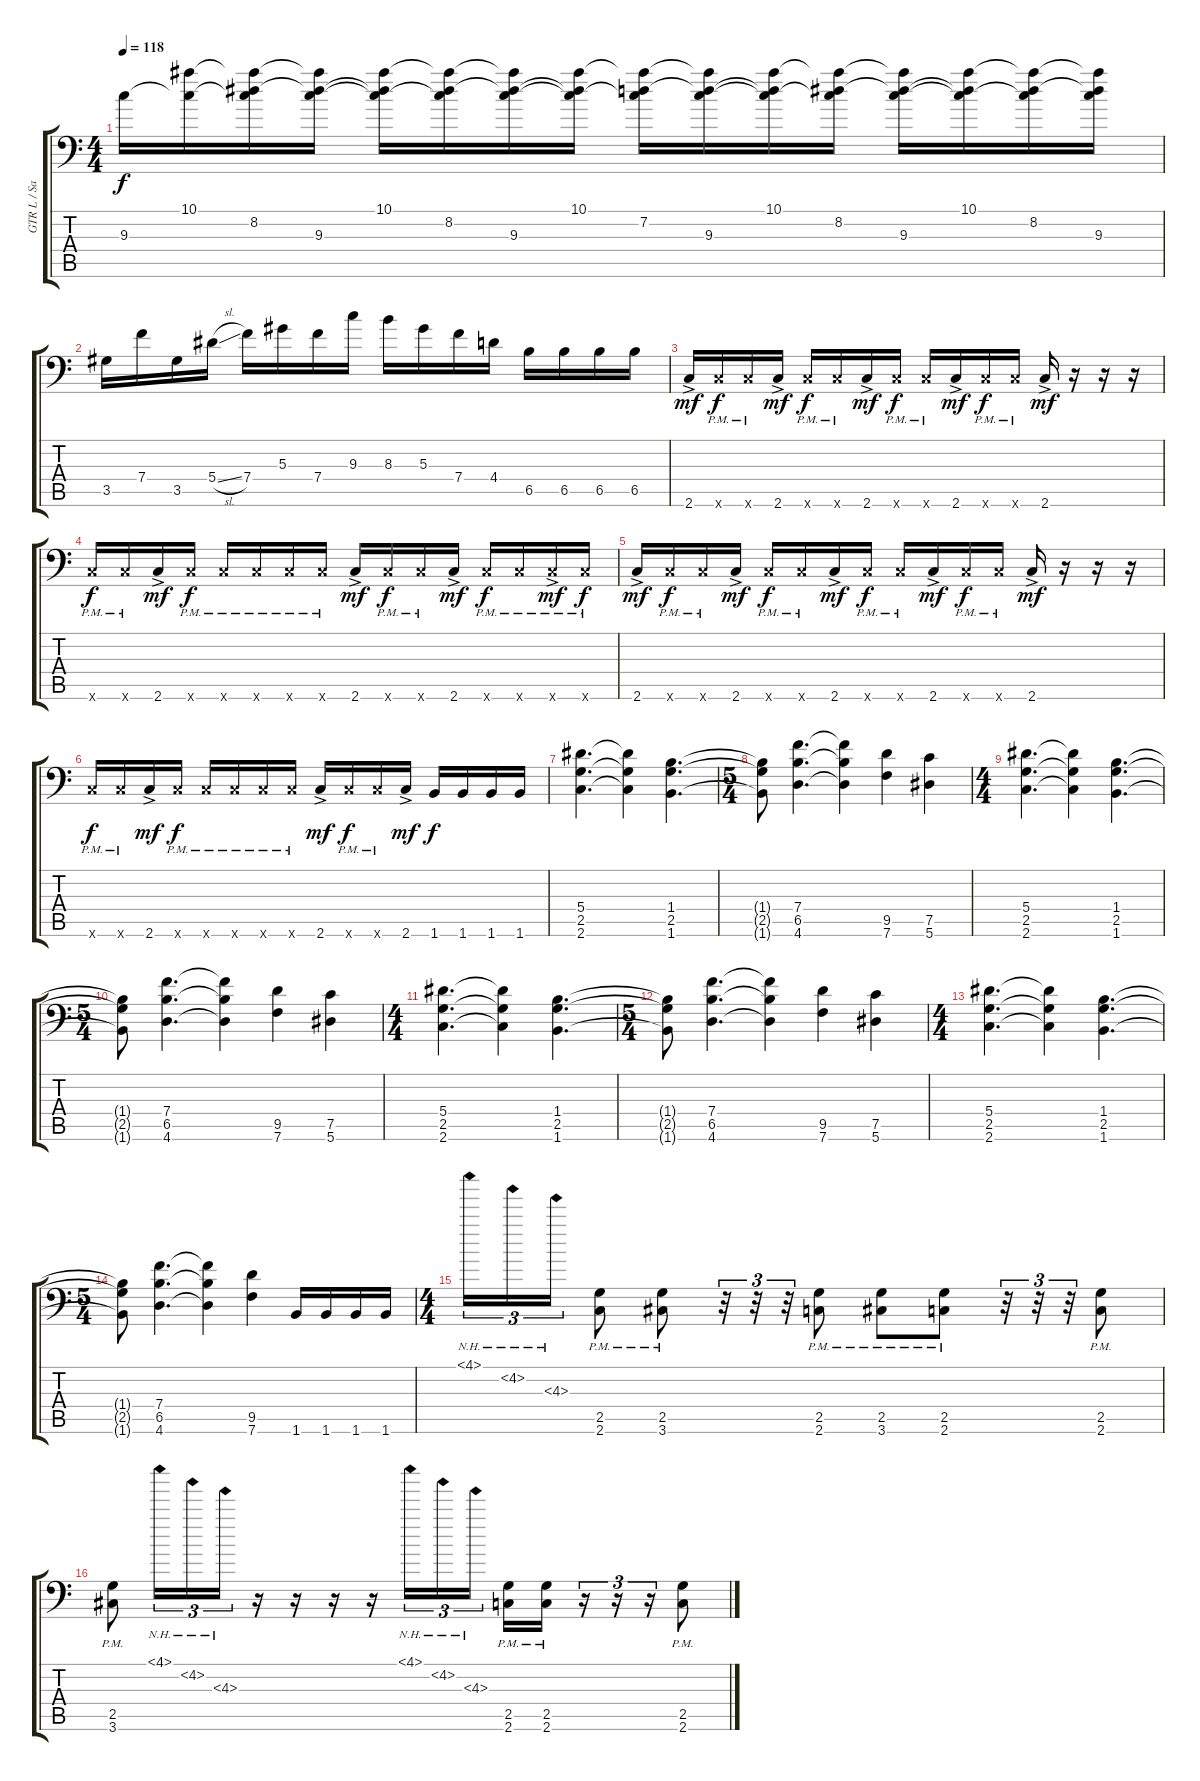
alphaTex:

\track ("GTR L / Sanch" "GTR L / Sa") {instrument distortionguitar}
\staff {score tabs}
\tuning (C4 G3 Eb3 Bb2 F2 Bb1) {hide}
\ts (4 4)
\tempo 118
\clef f4
\ks c
9.3.16{dy f} (10.1 9.3{t}).16 (10.1{t} 8.2 9.3{t}).16 (10.1{t} 8.2{t} 9.3).16 (10.1 8.2{t} 9.3{t}).16 (10.1{t} 8.2 9.3{t}).16 (10.1{t} 8.2{t} 9.3).16 (10.1 8.2{t} 9.3{t}).16 (10.1{t} 7.2 9.3{t}).16 (10.1{t} 7.2{t} 9.3).16 (10.1 7.2{t} 9.3{t}).16 (10.1{t} 8.2 9.3{t}).16 (10.1{t} 8.2{t} 9.3).16 (10.1 8.2{t} 9.3{t}).16 (10.1{t} 8.2 9.3{t}).16 (10.1{t} 8.2{t} 9.3).16 |
3.5.16 7.4.16 3.5.16 5.4{sl}.16 7.4.16 5.3.16 7.4.16 9.3.16 8.3.16 5.3.16 7.4.16 4.4.16 6.5.16 6.5.16 6.5.16 6.5.16 |
2.6{ac}.16{dy mf} 2.6{pm x}.16{dy f} 2.6{pm x}.16 2.6{ac}.16{dy mf} 2.6{pm x}.16{dy f} 2.6{pm x}.16 2.6{ac}.16{dy mf} 2.6{pm x}.16{dy f} 2.6{pm x}.16 2.6{ac}.16{dy mf} 2.6{pm x}.16{dy f} 2.6{pm x}.16 2.6{ac}.16{dy mf} r.16 r.16 r.16 |
2.6{pm x}.16{dy f} 2.6{pm x}.16 2.6{ac}.16{dy mf} 2.6{pm x}.16{dy f} 2.6{pm x}.16 2.6{pm x}.16 2.6{pm x}.16 2.6{pm x}.16 2.6{ac}.16{dy mf} 2.6{pm x}.16{dy f} 2.6{pm x}.16 2.6{ac}.16{dy mf} 2.6{pm x}.16{dy f} 2.6{pm x}.16 2.6{ac pm x}.16{dy mf} 2.6{pm x}.16{dy f} |
2.6{ac}.16{dy mf} 2.6{pm x}.16{dy f} 2.6{pm x}.16 2.6{ac}.16{dy mf} 2.6{pm x}.16{dy f} 2.6{pm x}.16 2.6{ac}.16{dy mf} 2.6{pm x}.16{dy f} 2.6{pm x}.16 2.6{ac}.16{dy mf} 2.6{pm x}.16{dy f} 2.6{pm x}.16 2.6{ac}.16{dy mf} r.16 r.16 r.16 |
2.6{pm x}.16{dy f} 2.6{pm x}.16 2.6{ac}.16{dy mf} 2.6{pm x}.16{dy f} 2.6{pm x}.16 2.6{pm x}.16 2.6{pm x}.16 2.6{pm x}.16 2.6{ac}.16{dy mf} 2.6{pm x}.16{dy f} 2.6{pm x}.16 2.6{ac}.16{dy mf} 1.6.16{dy f} 1.6.16 1.6.16 1.6.16 |
(5.4 2.5 2.6).4{d} (5.4{t} 2.5{t} 2.6{t}).4 (1.4 2.5 1.6).4{d} |
\ts (5 4)
(1.4{t} 2.5{t} 1.6{t}).8 (7.4 6.5 4.6).4{d} (7.4{t} 6.5{t} 4.6{t}).4 (9.5 7.6).4 (7.5 5.6).4 |
\ts (4 4)
(5.4 2.5 2.6).4{d} (5.4{t} 2.5{t} 2.6{t}).4 (1.4 2.5 1.6).4{d} |
\ts (5 4)
(1.4{t} 2.5{t} 1.6{t}).8 (7.4 6.5 4.6).4{d} (7.4{t} 6.5{t} 4.6{t}).4 (9.5 7.6).4 (7.5 5.6).4 |
\ts (4 4)
(5.4 2.5 2.6).4{d} (5.4{t} 2.5{t} 2.6{t}).4 (1.4 2.5 1.6).4{d} |
\ts (5 4)
(1.4{t} 2.5{t} 1.6{t}).8 (7.4 6.5 4.6).4{d} (7.4{t} 6.5{t} 4.6{t}).4 (9.5 7.6).4 (7.5 5.6).4 |
\ts (4 4)
(5.4 2.5 2.6).4{d} (5.4{t} 2.5{t} 2.6{t}).4 (1.4 2.5 1.6).4{d} |
\ts (5 4)
(1.4{t} 2.5{t} 1.6{t}).8 (7.4 6.5 4.6).4{d} (7.4{t} 6.5{t} 4.6{t}).4 (9.5 7.6).4 1.6.16 1.6.16 1.6.16 1.6.16 |
\ts (4 4)
4.1{nh}.16{tu (3 2)} 4.2{nh}.16{tu (3 2)} 4.3{nh}.16{tu (3 2)} (2.5{pm} 2.6{pm}).8 (2.5{pm} 3.6{pm}).8 r.32{tu (3 2)} r.32{tu (3 2)} r.32{tu (3 2)} (2.5{pm} 2.6{pm}).8 (2.5{pm} 3.6{pm}).8 (2.5{pm} 2.6{pm}).8 r.32{tu (3 2)} r.32{tu (3 2)} r.32{tu (3 2)} (2.5{pm} 2.6{pm}).8 |
(2.5{pm} 3.6{pm}).8 4.1{nh}.16{tu (3 2)} 4.2{nh}.16{tu (3 2)} 4.3{nh}.16{tu (3 2)} r.16 r.16 r.16 r.16 4.1{nh}.16{tu (3 2)} 4.2{nh}.16{tu (3 2)} 4.3{nh}.16{tu (3 2) beam splitsecondary} (2.5{pm} 2.6{pm}).16 (2.5{pm} 2.6{pm}).16 r.16{tu (3 2)} r.16{tu (3 2)} r.16{tu (3 2)} (2.5{pm} 2.6{pm}).8
